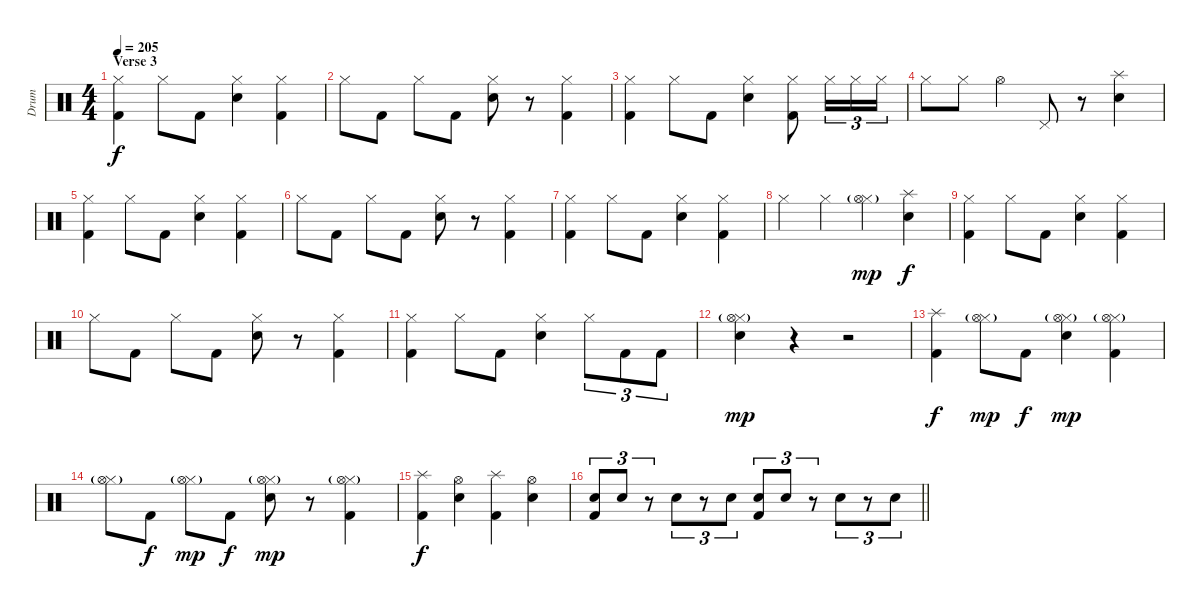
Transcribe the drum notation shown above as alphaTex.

\track ("Drum" "Drum") {instrument percussion}
\staff {score}
\articulation defaults
\ts (4 4)
\section ("" "Verse 3")
\tempo 205
\clef neutral
\ks c
("Kick (hit) 2" "Hi-Hat (closed)").4{dy f} "Hi-Hat (closed)".8 "Kick (hit) 2".8 ("Electric Snare (hit)" "Hi-Hat (closed)").4 ("Kick (hit) 2" "Hi-Hat (closed)").4 |
"Hi-Hat (closed)".8 "Kick (hit) 2".8 "Hi-Hat (closed)".8 "Kick (hit) 2".8 ("Electric Snare (hit)" "Hi-Hat (closed)").8 r.8 ("Kick (hit) 2" "Hi-Hat (closed)").4 |
("Kick (hit) 2" "Hi-Hat (closed)").4 "Hi-Hat (closed)".8 "Kick (hit) 2".8 ("Electric Snare (hit)" "Hi-Hat (closed)").4 ("Kick (hit) 2" "Hi-Hat (closed)").8 "Hi-Hat (closed)".16{tu (3 2)} "Hi-Hat (closed)".16{tu (3 2)} "Hi-Hat (closed)".16{tu (3 2)} |
"Hi-Hat (closed)".8 "Hi-Hat (closed)".8 "Hi-Hat (open)".4 "Pedal Hi-Hat (hit)".8 r.8 ("Electric Snare (hit)" "Splash (hit)").4 |
("Kick (hit) 2" "Hi-Hat (closed)").4 "Hi-Hat (closed)".8 "Kick (hit) 2".8 ("Electric Snare (hit)" "Hi-Hat (closed)").4 ("Kick (hit) 2" "Hi-Hat (closed)").4 |
"Hi-Hat (closed)".8 "Kick (hit) 2".8 "Hi-Hat (closed)".8 "Kick (hit) 2".8 ("Electric Snare (hit)" "Hi-Hat (closed)").8 r.8 ("Kick (hit) 2" "Hi-Hat (closed)").4 |
("Kick (hit) 2" "Hi-Hat (closed)").4 "Hi-Hat (closed)".8 "Kick (hit) 2".8 ("Electric Snare (hit)" "Hi-Hat (closed)").4 ("Kick (hit) 2" "Hi-Hat (closed)").4 |
"Hi-Hat (closed)".4 "Hi-Hat (closed)".4 ("Hi-Hat (closed)" "Hi-Hat (open)"{g}).4{dy mp} ("Splash (hit)" "Electric Snare (hit)").4{dy f} |
("Kick (hit) 2" "Hi-Hat (closed)").4 "Hi-Hat (closed)".8 "Kick (hit) 2".8 ("Electric Snare (hit)" "Hi-Hat (closed)").4 ("Kick (hit) 2" "Hi-Hat (closed)").4 |
"Hi-Hat (closed)".8 "Kick (hit) 2".8 "Hi-Hat (closed)".8 "Kick (hit) 2".8 ("Electric Snare (hit)" "Hi-Hat (closed)").8 r.8 ("Kick (hit) 2" "Hi-Hat (closed)").4 |
("Kick (hit) 2" "Hi-Hat (closed)").4 "Hi-Hat (closed)".8 "Kick (hit) 2".8 ("Electric Snare (hit)" "Hi-Hat (closed)").4 "Hi-Hat (closed)".8{tu (3 2)} "Kick (hit) 2".8{tu (3 2)} "Kick (hit) 2".8{tu (3 2)} |
("Electric Snare (hit)" "Hi-Hat (closed)" "Hi-Hat (open)"{g}).4{dy mp} r.4 r.2 |
("Kick (hit) 2" "Splash (hit)").4{dy f} ("Hi-Hat (closed)" "Hi-Hat (open)"{g}).8{dy mp} "Kick (hit) 2".8{dy f} ("Electric Snare (hit)" "Hi-Hat (closed)" "Hi-Hat (open)"{g}).4{dy mp} ("Kick (hit) 2" "Hi-Hat (closed)" "Hi-Hat (open)"{g}).4 |
("Hi-Hat (closed)" "Hi-Hat (open)"{g}).8 "Kick (hit) 2".8{dy f} ("Hi-Hat (closed)" "Hi-Hat (open)"{g}).8{dy mp} "Kick (hit) 2".8{dy f} ("Electric Snare (hit)" "Hi-Hat (closed)" "Hi-Hat (open)"{g}).8{dy mp} r.8 ("Kick (hit) 2" "Hi-Hat (closed)" "Hi-Hat (open)"{g}).4 |
("Kick (hit) 2" "Splash (hit)").4{dy f} ("Electric Snare (hit)" "Hi-Hat (open)").4 ("Kick (hit) 2" "Splash (hit)").4 ("Electric Snare (hit)" "Hi-Hat (open)").4 |
\barLineRight lightlight
("Electric Snare (hit)" "Kick (hit) 2").8{tu (3 2)} "Electric Snare (hit)".8{tu (3 2)} r.8{tu (3 2)} "Electric Snare (hit)".8{tu (3 2)} r.8{tu (3 2)} "Electric Snare (hit)".8{tu (3 2)} ("Electric Snare (hit)" "Kick (hit) 2").8{tu (3 2)} "Electric Snare (hit)".8{tu (3 2)} r.8{tu (3 2)} "Electric Snare (hit)".8{tu (3 2)} r.8{tu (3 2)} "Electric Snare (hit)".8{tu (3 2)}
